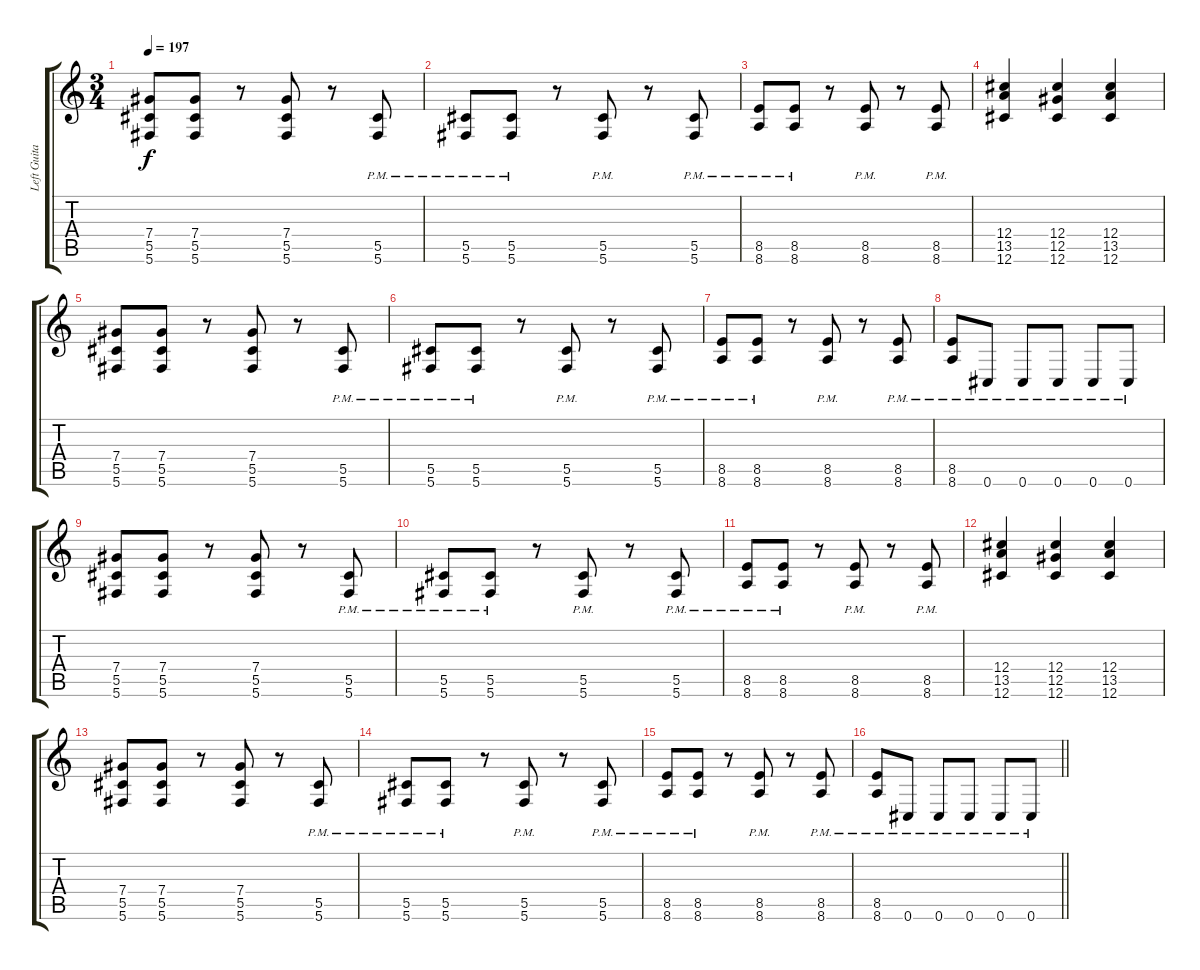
\track ("Left Guitar" "Left Guita") {instrument distortionguitar}
\staff {score tabs}
\tuning (Eb4 Bb3 Gb3 Db3 Ab2 Db2) {hide}
\ts (3 4)
\tempo 197
\clef g2
\ks c
(7.4 5.5 5.6).8{dy f} (7.4 5.5 5.6).8 r.8 (7.4 5.5 5.6).8 r.8 (5.5{pm} 5.6{pm}).8 |
(5.5{pm} 5.6{pm}).8 (5.5{pm} 5.6{pm}).8 r.8 (5.5{pm} 5.6{pm}).8 r.8 (5.5{pm} 5.6{pm}).8 |
(8.5{pm} 8.6{pm}).8 (8.5{pm} 8.6{pm}).8 r.8 (8.5{pm} 8.6{pm}).8 r.8 (8.5{pm} 8.6{pm}).8 |
(12.4 13.5 12.6).4 (12.4 12.5 12.6).4 (12.4 13.5 12.6).4 |
(7.4 5.5 5.6).8 (7.4 5.5 5.6).8 r.8 (7.4 5.5 5.6).8 r.8 (5.5{pm} 5.6{pm}).8 |
(5.5{pm} 5.6{pm}).8 (5.5{pm} 5.6{pm}).8 r.8 (5.5{pm} 5.6{pm}).8 r.8 (5.5{pm} 5.6{pm}).8 |
(8.5{pm} 8.6{pm}).8 (8.5{pm} 8.6{pm}).8 r.8 (8.5{pm} 8.6{pm}).8 r.8 (8.5{pm} 8.6{pm}).8 |
(8.5{pm} 8.6{pm}).8 0.6{pm}.8 0.6{pm}.8 0.6{pm}.8 0.6{pm}.8 0.6{pm}.8 |
(7.4 5.5 5.6).8 (7.4 5.5 5.6).8 r.8 (7.4 5.5 5.6).8 r.8 (5.5{pm} 5.6{pm}).8 |
(5.5{pm} 5.6{pm}).8 (5.5{pm} 5.6{pm}).8 r.8 (5.5{pm} 5.6{pm}).8 r.8 (5.5{pm} 5.6{pm}).8 |
(8.5{pm} 8.6{pm}).8 (8.5{pm} 8.6{pm}).8 r.8 (8.5{pm} 8.6{pm}).8 r.8 (8.5{pm} 8.6{pm}).8 |
(12.4 13.5 12.6).4 (12.4 12.5 12.6).4 (12.4 13.5 12.6).4 |
(7.4 5.5 5.6).8 (7.4 5.5 5.6).8 r.8 (7.4 5.5 5.6).8 r.8 (5.5{pm} 5.6{pm}).8 |
(5.5{pm} 5.6{pm}).8 (5.5{pm} 5.6{pm}).8 r.8 (5.5{pm} 5.6{pm}).8 r.8 (5.5{pm} 5.6{pm}).8 |
(8.5{pm} 8.6{pm}).8 (8.5{pm} 8.6{pm}).8 r.8 (8.5{pm} 8.6{pm}).8 r.8 (8.5{pm} 8.6{pm}).8 |
\barLineRight lightlight
(8.5{pm} 8.6{pm}).8 0.6{pm}.8 0.6{pm}.8 0.6{pm}.8 0.6{pm}.8 0.6{pm}.8
